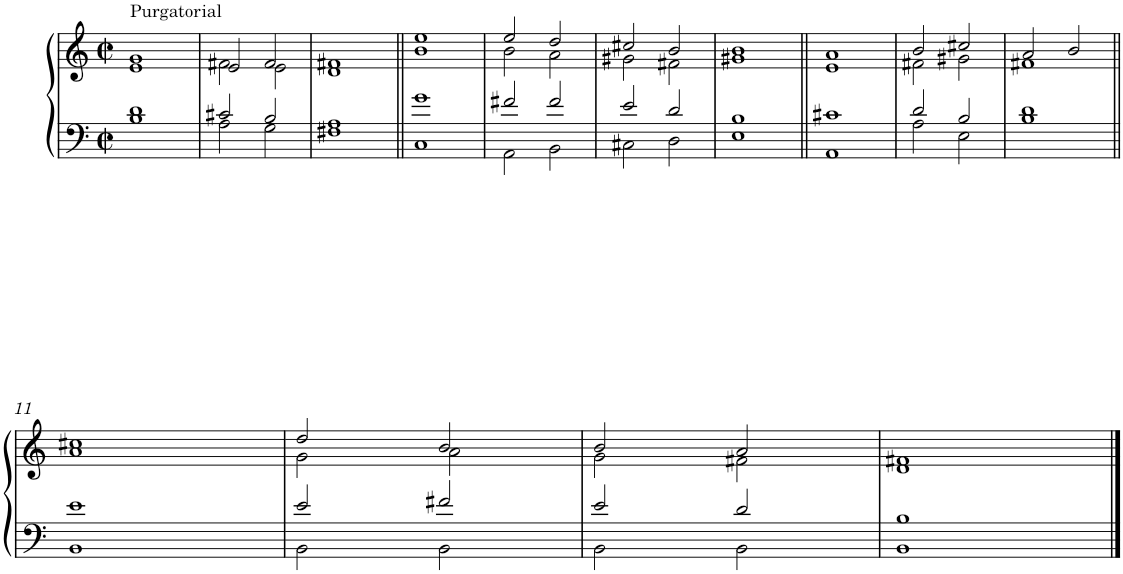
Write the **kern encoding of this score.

**kern	**kern
*part1	*part1
*staff2	*staff1
*I"Piano	*
*I'Pno.	*
*clefF4	*clefG2
*k[]	*k[]
*M2/2	*M2/2
*met(c|)	*met(c|)
=1	=1
*^	*^
!	!	!LO:TX:a:t=Purgatorial	!
1d	1B	1g	1e
=2	=2	=2	=2
2c#X/	2A\	2e/	2f#X\
2B/	2G\	2f#/	2e\
=3	=3	=3	=3
1A	1F#X	1f#X	1d
=4||	=4||	=4||	=4||
1g	1C	1ee	1b
=5	=5	=5	=5
2f#X/	2AA\	2ee/	2b\
2f#/	2BB\	2dd/	2a\
=6	=6	=6	=6
2e/	2C#X\	2cc#X/	2g#X\
2d/	2D\	2b/	2f#X\
=7	=7	=7	=7
1B	1E	1b	1g#X
=8||	=8||	=8||	=8||
1c#X	1AA	1a	1e
=9	=9	=9	=9
2d/	2A\	2b/	2f#X\
2B/	2E\	2cc#X/	2g#X\
=10	=10	=10	=10
1d	1B	2a/	1f#X
.	.	2b/	.
!!LO:LB:g=z	!!
=11||	=11||	=11||	=11||
1e	1BB	1cc#X	1a
=12	=12	=12	=12
2e/	2BB\	2dd/	2g\
2f#X/	2BB\	2b/	2a\
=13	=13	=13	=13
2e/	2BB\	2b/	2g\
2d/	2BB\	2a/	2f#X\
=14	=14	=14	=14
1B	1BB	1f#X	1d
*v	*v	*	*
*	*v	*v
==	==
*-	*-
